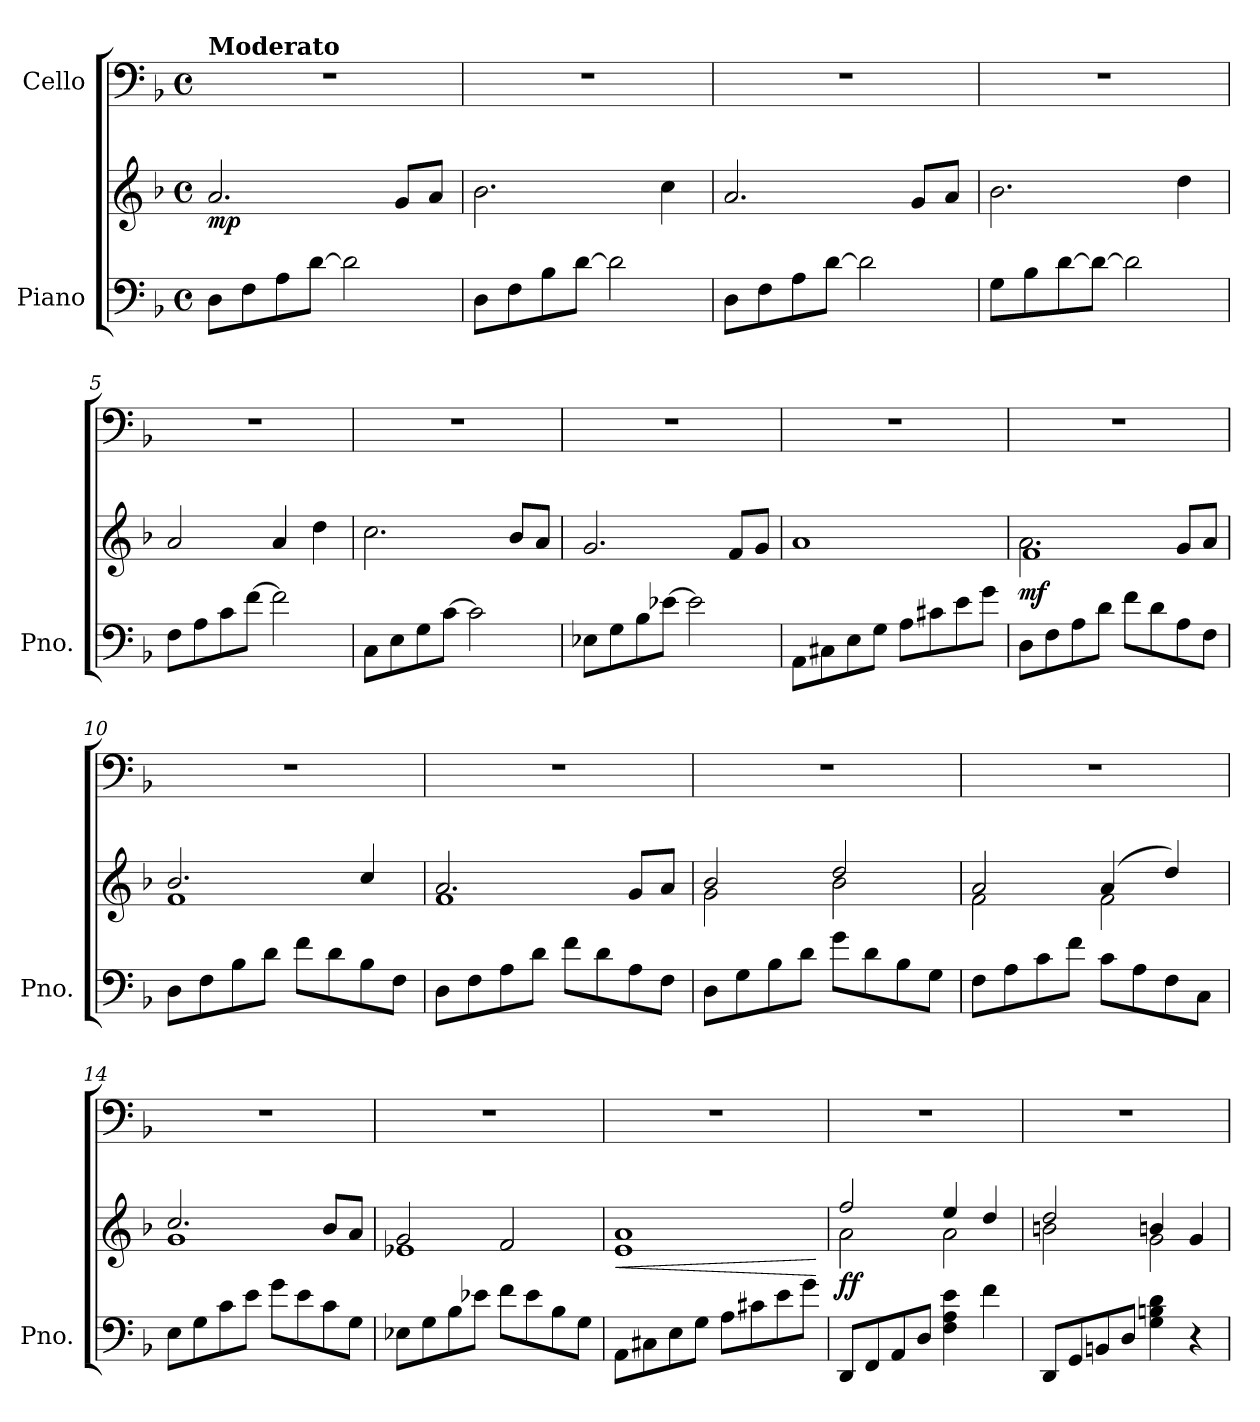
**kern	**kern	**dynam	**kern
*part2	*part2	*part2	*part1
*staff3	*staff2	*staff2/3	*staff1
*I"Piano	*	*	*I"Cello
*I'Pno.	*	*	*
*clefF4	*clefG2	*	*clefF4
*k[b-]	*k[b-]	*	*k[b-]
*d:	*d:	*	*d:
*M4/4	*M4/4	*	*M4/4
*met(c)	*met(c)	*	*met(c)
=1	=1	=1	=1
!	!	!	!LO:TX:a:B:t=Moderato
!	!	!LO:DY:b	!
8D\L	2.a/	mp	1r
8F\	.	.	.
8A\	.	.	.
[8d\J	.	.	.
2d\]	.	.	.
.	8g/L	.	.
.	8a/J	.	.
=2	=2	=2	=2
8D\L	2.b-\	.	1r
8F\	.	.	.
8B-\	.	.	.
[8d\J	.	.	.
2d\]	.	.	.
.	4cc\	.	.
=3	=3	=3	=3
8D\L	2.a/	.	1r
8F\	.	.	.
8A\	.	.	.
[8d\J	.	.	.
2d\]	.	.	.
.	8g/L	.	.
.	8a/J	.	.
=4	=4	=4	=4
8G\L	2.b-\	.	1r
8B-\	.	.	.
[8d\	.	.	.
8d\J_	.	.	.
2d\]	.	.	.
.	4dd\	.	.
!!LO:LB:g=z
=5	=5	=5	=5
8F\L	2a/	.	1r
8A\	.	.	.
8c\	.	.	.
[8f\J	.	.	.
2f\]	4a/	.	.
.	4dd\	.	.
=6	=6	=6	=6
8C\L	2.cc\	.	1r
8E\	.	.	.
8G\	.	.	.
[8c\J	.	.	.
2c\]	.	.	.
.	8b-/L	.	.
.	8a/J	.	.
=7	=7	=7	=7
8E-X\L	2.g/	.	1r
8G\	.	.	.
8B-\	.	.	.
[8e-X\J	.	.	.
2e-\]	.	.	.
.	8f/L	.	.
.	8g/J	.	.
=8	=8	=8	=8
(>8AA\L	1a	.	1r
8C#X\	.	.	.
8E\	.	.	.
8G\J	.	.	.
8A\L	.	.	.
8c#X\	.	.	.
8e\	.	.	.
8g\J	.	.	.
!!LO:LB:g=z
=9	=9	=9	=9
*	*^	*	*
!	!	!	!LO:DY:b	!
8D\L	2.a\)	1f	mf	1r
8F\	.	.	.	.
8A\	.	.	.	.
8d\J	.	.	.	.
8f\L	.	.	.	.
8d\	.	.	.	.
8A\	8g/L	.	.	.
8F\J	8a/J	.	.	.
=10	=10	=10	=10	=10
8D\L	2.b-/	1f	.	1r
8F\	.	.	.	.
8B-\	.	.	.	.
8d\J	.	.	.	.
8f\L	.	.	.	.
8d\	.	.	.	.
8B-\	4cc/	.	.	.
8F\J	.	.	.	.
=11	=11	=11	=11	=11
8D\L	2.a/	1f	.	1r
8F\	.	.	.	.
8A\	.	.	.	.
8d\J	.	.	.	.
8f\L	.	.	.	.
8d\	.	.	.	.
8A\	8g/L	.	.	.
8F\J	8a/J	.	.	.
=12	=12	=12	=12	=12
8D\L	2b-/	2g\	.	1r
8G\	.	.	.	.
8B-\	.	.	.	.
8d\J	.	.	.	.
8g\L	2dd/	2b-\	.	.
8d\	.	.	.	.
8B-\	.	.	.	.
8G\J	.	.	.	.
!!LO:PB:g=z
=13	=13	=13	=13	=13
8F\L	2a/	2f\	.	1r
8A\	.	.	.	.
8c\	.	.	.	.
8f\J	.	.	.	.
8c\L	(4a/	2f\	.	.
8A\	.	.	.	.
8F\	4dd/)	.	.	.
8C\J	.	.	.	.
=14	=14	=14	=14	=14
8E\L	2.cc/	1g	.	1r
8G\	.	.	.	.
8c\	.	.	.	.
8e\J	.	.	.	.
8g\L	.	.	.	.
8e\	.	.	.	.
8c\	8b-/L	.	.	.
8G\J	8a/J	.	.	.
=15	=15	=15	=15	=15
8E-X\L	2g/	1e-X	.	1r
8G\	.	.	.	.
8B-\	.	.	.	.
8e-X\J	.	.	.	.
8f\L	2f/	.	.	.
8e-\	.	.	.	.
8B-\	.	.	.	.
8G\J	.	.	.	.
*	*v	*v	*	*
=16	=16	=16	=16
!	!	!LO:HP:b	!
(>8AA\L	1e 1a	<	1r
8C#X\	.	.	.
8E\	.	.	.
8G\J	.	.	.
8A\L	.	.	.
8c#X\	.	.	.
8e\	.	.	.
8g\J	.	.	.
.	.	[	.
!!LO:LB:g=z
=17	=17	=17	=17
*	*^	*	*
!	!	!	!LO:DY:b	!
8DD/L	2ff/)	2a\	ff	1r
8FF/	.	.	.	.
8AA/	.	.	.	.
8D/J	.	.	.	.
4F\ 4A\ 4e\	4ee/	2a\	.	.
4f\	4dd/	.	.	.
=18	=18	=18	=18	=18
8DD/L	2dd/	2bn\	.	1r
8GG/	.	.	.	.
8BBn/	.	.	.	.
8D/J	.	.	.	.
4G\ 4Bn\ 4d\	4bn/	2g\	.	.
4r	4g/	.	.	.
*	*v	*v	*	*
=	=	=	=
*-	*-	*-	*-
